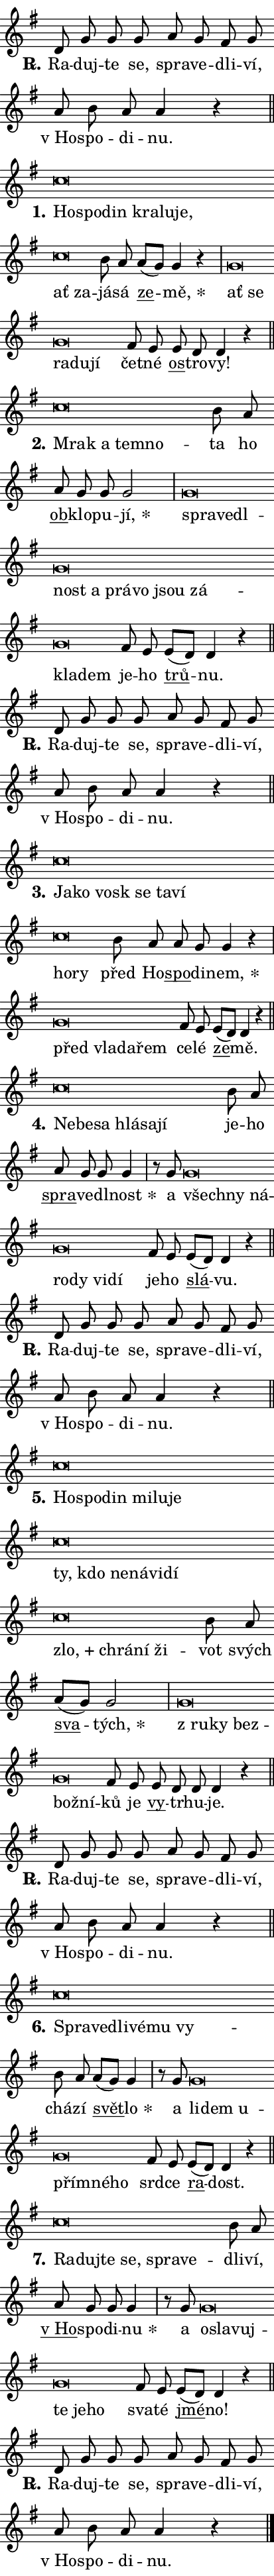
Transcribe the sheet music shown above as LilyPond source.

\version "2.22.1"
\header { tagline = "" }
\paper {
  indent = 0\cm
  top-margin = 0\cm
  right-margin = 0\cm
  bottom-margin = 0\cm
  left-margin = 0\cm
  paper-width = 7\cm
  page-breaking = #ly:one-page-breaking
  system-system-spacing.basic-distance = #11
  score-system-spacing.basic-distance = #11
  ragged-last = ##f
}


%% Author: Thomas Morley
%% https://lists.gnu.org/archive/html/lilypond-user/2020-05/msg00002.html
#(define (line-position grob)
"Returns position of @var[grob} in current system:
   @code{'start}, if at first time-step
   @code{'end}, if at last time-step
   @code{'middle} otherwise
"
  (let* ((col (ly:item-get-column grob))
         (ln (ly:grob-object col 'left-neighbor))
         (rn (ly:grob-object col 'right-neighbor))
         (col-to-check-left (if (ly:grob? ln) ln col))
         (col-to-check-right (if (ly:grob? rn) rn col))
         (break-dir-left
           (and
             (ly:grob-property col-to-check-left 'non-musical #f)
             (ly:item-break-dir col-to-check-left)))
         (break-dir-right
           (and
             (ly:grob-property col-to-check-right 'non-musical #f)
             (ly:item-break-dir col-to-check-right))))
        (cond ((eqv? 1 break-dir-left) 'start)
              ((eqv? -1 break-dir-right) 'end)
              (else 'middle))))

#(define (tranparent-at-line-position vctor)
  (lambda (grob)
  "Relying on @code{line-position} select the relevant enry from @var{vctor}.
Used to determine transparency,"
    (case (line-position grob)
      ((end) (not (vector-ref vctor 0)))
      ((middle) (not (vector-ref vctor 1)))
      ((start) (not (vector-ref vctor 2))))))

noteHeadBreakVisibility =
#(define-music-function (break-visibility)(vector?)
"Makes @code{NoteHead}s transparent relying on @var{break-visibility}"
#{
  \override NoteHead.transparent =
    #(tranparent-at-line-position break-visibility)
#})

#(define delete-ledgers-for-transparent-note-heads
  (lambda (grob)
    "Reads whether a @code{NoteHead} is transparent.
If so this @code{NoteHead} is removed from @code{'note-heads} from
@var{grob}, which is supposed to be @code{LedgerLineSpanner}.
As a result ledgers are not printed for this @code{NoteHead}"
    (let* ((nhds-array (ly:grob-object grob 'note-heads))
           (nhds-list
             (if (ly:grob-array? nhds-array)
                 (ly:grob-array->list nhds-array)
                 '()))
           ;; Relies on the transparent-property being done before
           ;; Staff.LedgerLineSpanner.after-line-breaking is executed.
           ;; This is fragile ...
           (to-keep
             (remove
               (lambda (nhd)
                 (ly:grob-property nhd 'transparent #f))
               nhds-list)))
      ;; TODO find a better method to iterate over grob-arrays, similiar
      ;; to filter/remove etc for lists
      ;; For now rebuilt from scratch
      (set! (ly:grob-object grob 'note-heads)  '())
      (for-each
        (lambda (nhd)
          (ly:pointer-group-interface::add-grob grob 'note-heads nhd))
        to-keep))))

hideNotes = {
  \noteHeadBreakVisibility #begin-of-line-visible
}
unHideNotes = {
  \noteHeadBreakVisibility #all-visible
}

% work-around for resetting accidentals
% https://lilypond.org/doc/v2.23/Documentation/notation/displaying-rhythms#unmetered-music
cadenzaMeasure = {
  \cadenzaOff
  \partial 1024 s1024
  \cadenzaOn
}

#(define-markup-command (accent layout props text) (markup?)
  "Underline accented syllable"
  (interpret-markup layout props
    #{\markup \override #'(offset . 4.3) \underline { #text }#}))

responsum = \markup \concat {
  "R" \hspace #-1.05 \path #0.1 #'((moveto 0 0.07) (lineto 0.9 0.8)) \hspace #0.05 "."
}

\layout {
    \context {
        \Staff
        \remove "Time_signature_engraver"
        \override LedgerLineSpanner.after-line-breaking = #delete-ledgers-for-transparent-note-heads
    }
    \context {
        \Voice {
            \override NoteHead.output-attributes = #'((class . "notehead"))
            \override Hairpin.height = #0.55
        }
    }
    \context {
        \Lyrics {
            \override StanzaNumber.output-attributes = #'((class . "stanzanumber"))
            \override LyricSpace.minimum-distance = #0.9
            \override LyricText.font-name = #"TeX Gyre Schola"
            \override LyricText.font-size = 1
            \override StanzaNumber.font-name = #"TeX Gyre Schola Bold"
            \override StanzaNumber.font-size = 1
        }
    }
}

% magnetic-lyrics.ily
%
%   written by
%     Jean Abou Samra <jean@abou-samra.fr>
%     Werner Lemberg <wl@gnu.org>
%
%   adapted by
%     Jiri Hon <jiri.hon@gmail.com>
%
% Version 2022-Apr-15

% https://www.mail-archive.com/lilypond-user@gnu.org/msg149350.html

#(define (Left_hyphen_pointer_engraver context)
   "Collect syllable-hyphen-syllable occurrences in lyrics and store
them in properties.  This engraver only looks to the left.  For
example, if the lyrics input is @code{foo -- bar}, it does the
following.

@itemize @bullet
@item
Set the @code{text} property of the @code{LyricHyphen} grob between
@q{foo} and @q{bar} to @code{foo}.

@item
Set the @code{left-hyphen} property of the @code{LyricText} grob with
text @q{foo} to the @code{LyricHyphen} grob between @q{foo} and
@q{bar}.
@end itemize

Use this auxiliary engraver in combination with the
@code{lyric-@/text::@/apply-@/magnetic-@/offset!} hook."
   (let ((hyphen #f)
         (text #f))
     (make-engraver
      (acknowledgers
       ((lyric-syllable-interface engraver grob source-engraver)
        (set! text grob)))
      (end-acknowledgers
       ((lyric-hyphen-interface engraver grob source-engraver)
        ;(when (not (grob::has-interface grob 'lyric-space-interface))
          (set! hyphen grob)));)
      ((stop-translation-timestep engraver)
       (when (and text hyphen)
         (ly:grob-set-object! text 'left-hyphen hyphen))
       (set! text #f)
       (set! hyphen #f)))))

#(define (lyric-text::apply-magnetic-offset! grob)
   "If the space between two syllables is less than the value in
property @code{LyricText@/.details@/.squash-threshold}, move the right
syllable to the left so that it gets concatenated with the left
syllable.

Use this function as a hook for
@code{LyricText@/.after-@/line-@/breaking} if the
@code{Left_@/hyphen_@/pointer_@/engraver} is active."
   (let ((hyphen (ly:grob-object grob 'left-hyphen #f)))
     (when hyphen
       (let ((left-text (ly:spanner-bound hyphen LEFT)))
         (when (grob::has-interface left-text 'lyric-syllable-interface)
           (let* ((common (ly:grob-common-refpoint grob left-text X))
                  (this-x-ext (ly:grob-extent grob common X))
                  (left-x-ext
                   (begin
                     ;; Trigger magnetism for left-text.
                     (ly:grob-property left-text 'after-line-breaking)
                     (ly:grob-extent left-text common X)))
                  ;; `delta` is the gap width between two syllables.
                  (delta (- (interval-start this-x-ext)
                            (interval-end left-x-ext)))
                  (details (ly:grob-property grob 'details))
                  (threshold (assoc-get 'squash-threshold details 0.2)))
             (when (< delta threshold)
               (let* (;; We have to manipulate the input text so that
                      ;; ligatures crossing syllable boundaries are not
                      ;; disabled.  For languages based on the Latin
                      ;; script this is essentially a beautification.
                      ;; However, for non-Western scripts it can be a
                      ;; necessity.
                      (lt (ly:grob-property left-text 'text))
                      (rt (ly:grob-property grob 'text))
                      (is-space (grob::has-interface hyphen 'lyric-space-interface))
                      (space (if is-space " " ""))
                      (space-markup (grob-interpret-markup grob " "))
                      (space-size (interval-length (ly:stencil-extent space-markup X)))
                      (extra-delta (if is-space space-size 0))
                      ;; Append new syllable.
                      (ltrt-space (if (and (string? lt) (string? rt))
                                (string-append lt space rt)
                                (make-concat-markup (list lt space rt))))
                      ;; Right-align `ltrt` to the right side.
                      (ltrt-space-markup (grob-interpret-markup
                               grob
                               (make-translate-markup
                                (cons (interval-length this-x-ext) 0)
                                (make-right-align-markup ltrt-space)))))
                 (begin
                   ;; Don't print `left-text`.
                   (ly:grob-set-property! left-text 'stencil #f)
                   ;; Set text and stencil (which holds all collected
                   ;; syllables so far) and shift it to the left.
                   (ly:grob-set-property! grob 'text ltrt-space)
                   (ly:grob-set-property! grob 'stencil ltrt-space-markup)
                   (ly:grob-translate-axis! grob (- (- delta extra-delta)) X))))))))))


#(define (lyric-hyphen::displace-bounds-first grob)
   ;; Make very sure this callback isn't triggered too early.
   (let ((left (ly:spanner-bound grob LEFT))
         (right (ly:spanner-bound grob RIGHT)))
     (ly:grob-property left 'after-line-breaking)
     (ly:grob-property right 'after-line-breaking)
     (ly:lyric-hyphen::print grob)))

squashThreshold = #0.4

\layout {
  \context {
    \Lyrics
    \consists #Left_hyphen_pointer_engraver
    \override LyricText.after-line-breaking =
      #lyric-text::apply-magnetic-offset!
    \override LyricHyphen.stencil = #lyric-hyphen::displace-bounds-first
    \override LyricText.details.squash-threshold = \squashThreshold
    \override LyricHyphen.minimum-distance = 0
    \override LyricHyphen.minimum-length = \squashThreshold
  }
}

squash = \override LyricText.details.squash-threshold = 9999
unSquash = \override LyricText.details.squash-threshold = \squashThreshold

left = \override LyricText.self-alignment-X = #LEFT
unLeft = \revert LyricText.self-alignment-X

starOffset = #(lambda (grob) 
                (let ((x_offset (ly:self-alignment-interface::aligned-on-x-parent grob)))
                  (if (= x_offset 0) 0 (+ x_offset 1.2))))

star = #(define-music-function (syllable)(string?)
"Append star separator at the end of a syllable"
#{
  \once \override LyricText.X-offset = #starOffset
  \lyricmode { \markup {
    #syllable
    \override #'((font-name . "TeX Gyre Schola Bold")) \hspace #0.2 \lower #0.65 \larger "*"
  } }
#})

starAccent = #(define-music-function (syllable)(string?)
"Append star separator at the end of a syllable and make accent"
#{
  \once \override LyricText.X-offset = #starOffset
  \lyricmode { \markup {
    \accent #syllable
    \override #'((font-name . "TeX Gyre Schola Bold")) \hspace #0.2 \lower #0.65 \larger "*"
  } }
#})

breath = #(define-music-function (syllable)(string?)
"Append breathing indicator at the end of a syllable"
#{
  \lyricmode { \markup { #syllable "+" } }
#})

optionalBreath = #(define-music-function (syllable)(string?)
"Append optional breathing indicator at the end of a syllable"
#{
  \lyricmode { \markup { #syllable "(+)" } }
#})


\score {
    <<
        \new Voice = "melody" { \cadenzaOn \key g \major \relative { d'8 g g g a g \bar "" fis g \bar "" a b a a4 r \cadenzaMeasure \bar "||" \break }
\relative { c''\breve*1/16 \hideNotes \breve*1/16 \bar "" \breve*1/16 \bar "" \breve*1/16 \bar "" \breve*1/16 \bar "" \breve*1/16 \bar "" \breve*1/16 \breve*1/16 \bar "" \unHideNotes b8 a \bar "" a[( g)] g4 r \cadenzaMeasure \bar "|" g\breve*1/16 \hideNotes \breve*1/16 \bar "" \breve*1/16 \bar "" \breve*1/16 \breve*1/16 \bar "" \unHideNotes fis8 e \bar "" e d d4 r \cadenzaMeasure \bar "||" \break }
\relative { c''\breve*1/16 \hideNotes \breve*1/16 \bar "" \breve*1/16 \breve*1/16 \bar "" \unHideNotes b8 a \bar "" a g g g2 \cadenzaMeasure \bar "|" g\breve*1/16 \hideNotes \breve*1/16 \bar "" \breve*1/16 \bar "" \breve*1/16 \bar "" \breve*1/16 \bar "" \breve*1/16 \bar "" \breve*1/16 \bar "" \breve*1/16 \bar "" \breve*1/16 \bar "" \breve*1/16 \breve*1/16 \bar "" \unHideNotes fis8 e \bar "" e[( d)] d4 r \cadenzaMeasure \bar "||" \break }
\relative { d'8 g g g a g \bar "" fis g \bar "" a b a a4 r \cadenzaMeasure \bar "||" \break }
\relative { c''\breve*1/16 \hideNotes \breve*1/16 \bar "" \breve*1/16 \bar "" \breve*1/16 \bar "" \breve*1/16 \bar "" \breve*1/16 \bar "" \breve*1/16 \breve*1/16 \bar "" \unHideNotes b8 a \bar "" a g g4 r \cadenzaMeasure \bar "|" g\breve*1/16 \hideNotes \breve*1/16 \bar "" \breve*1/16 \breve*1/16 \bar "" \unHideNotes fis8 e \bar "" e[( d)] d4 r \cadenzaMeasure \bar "||" \break }
\relative { c''\breve*1/16 \hideNotes \breve*1/16 \bar "" \breve*1/16 \bar "" \breve*1/16 \bar "" \breve*1/16 \breve*1/16 \bar "" \unHideNotes b8 a \bar "" a g g g4 \cadenzaMeasure \bar "|" r8 g8 g\breve*1/16 \hideNotes \breve*1/16 \bar "" \breve*1/16 \bar "" \breve*1/16 \bar "" \breve*1/16 \bar "" \breve*1/16 \breve*1/16 \bar "" \unHideNotes fis8 e \bar "" e[( d)] d4 r \cadenzaMeasure \bar "||" \break }
\relative { d'8 g g g a g \bar "" fis g \bar "" a b a a4 r \cadenzaMeasure \bar "||" \break }
\relative { c''\breve*1/16 \hideNotes \breve*1/16 \bar "" \breve*1/16 \bar "" \breve*1/16 \bar "" \breve*1/16 \bar "" \breve*1/16 \bar "" \breve*1/16 \bar "" \breve*1/16 \bar "" \breve*1/16 \bar "" \breve*1/16 \bar "" \breve*1/16 \bar "" \breve*1/16 \bar "" \breve*1/16 \bar "" \breve*1/16 \bar "" \breve*1/16 \breve*1/16 \bar "" \unHideNotes b8 a \bar "" a[( g)] g2 \cadenzaMeasure \bar "|" g\breve*1/16 \hideNotes \breve*1/16 \bar "" \breve*1/16 \bar "" \breve*1/16 \breve*1/16 \bar "" \unHideNotes fis8 e \bar "" e d d d4 r \cadenzaMeasure \bar "||" \break }
\relative { d'8 g g g a g \bar "" fis g \bar "" a b a a4 r \cadenzaMeasure \bar "||" \break }
\relative { c''\breve*1/16 \hideNotes \breve*1/16 \bar "" \breve*1/16 \bar "" \breve*1/16 \bar "" \breve*1/16 \breve*1/16 \bar "" \unHideNotes b8 a \bar "" a[( g)] g4 \cadenzaMeasure \bar "|" r8 g8 g\breve*1/16 \hideNotes \breve*1/16 \bar "" \breve*1/16 \bar "" \breve*1/16 \bar "" \breve*1/16 \breve*1/16 \bar "" \unHideNotes fis8 e \bar "" e[( d)] d4 r \cadenzaMeasure \bar "||" \break }
\relative { c''\breve*1/16 \hideNotes \breve*1/16 \bar "" \breve*1/16 \bar "" \breve*1/16 \bar "" \breve*1/16 \breve*1/16 \bar "" \unHideNotes b8 a \bar "" a g g g4 \cadenzaMeasure \bar "|" r8 g8 g\breve*1/16 \hideNotes \breve*1/16 \bar "" \breve*1/16 \bar "" \breve*1/16 \bar "" \breve*1/16 \breve*1/16 \bar "" \unHideNotes fis8 e \bar "" e[( d)] d4 r \cadenzaMeasure \bar "||" \break }
\relative { d'8 g g g a g \bar "" fis g \bar "" a b a a4 r \cadenzaMeasure \bar "||" \break } \bar "|." }
        \new Lyrics \lyricsto "melody" { \lyricmode { \set stanza = \responsum
Ra -- duj -- te se, spra -- ve -- dli -- ví, "v Ho" -- spo -- di -- nu.
\set stanza = "1."
\left Ho -- \squash spo -- din kra -- lu -- je, ať za -- \unLeft \unSquash já -- sá \markup \accent ze -- \star mě, \left ať \squash se ra -- du -- jí \unLeft \unSquash čet -- né \markup \accent os -- tro -- vy!
\set stanza = "2."
\left Mrak \squash a tem -- no -- \unLeft \unSquash ta ho \markup \accent ob -- klo -- pu -- \star jí, \left spra -- \squash ve -- dl -- nost a prá -- vo jsou zá -- kla -- dem \unLeft \unSquash je -- ho \markup \accent trů -- nu.
\set stanza = \responsum
Ra -- duj -- te se, spra -- ve -- dli -- ví, "v Ho" -- spo -- di -- nu.
\set stanza = "3."
\left Ja -- \squash ko vosk se ta -- ví ho -- ry \unLeft \unSquash před Ho -- \markup \accent spo -- di -- \star nem, \left před \squash vla -- da -- řem \unLeft \unSquash ce -- lé \markup \accent ze -- mě.
\set stanza = "4."
\left Ne -- \squash be -- sa hlá -- sa -- jí \unLeft \unSquash je -- ho \markup \accent spra -- ve -- dl -- \star nost a \left všech -- \squash ny ná -- ro -- dy vi -- dí \unLeft \unSquash je -- ho \markup \accent slá -- vu.
\set stanza = \responsum
Ra -- duj -- te se, spra -- ve -- dli -- ví, "v Ho" -- spo -- di -- nu.
\set stanza = "5."
\left Ho -- \squash spo -- din mi -- lu -- je ty, kdo ne -- ná -- vi -- dí \breath "zlo," chrá -- ní ži -- \unLeft \unSquash vot svých \markup \accent sva -- \star tých, \left "z ru" -- \squash ky bez -- bož -- ní -- \unLeft \unSquash ků je \markup \accent vy -- tr -- hu -- je.
\set stanza = \responsum
Ra -- duj -- te se, spra -- ve -- dli -- ví, "v Ho" -- spo -- di -- nu.
\set stanza = "6."
\left Spra -- \squash ve -- dli -- vé -- mu vy -- \unLeft \unSquash chá -- zí \markup \accent svět -- \star lo a \left li -- \squash dem u -- přím -- né -- ho \unLeft \unSquash srd -- ce \markup \accent ra -- dost.
\set stanza = "7."
\left Ra -- \squash duj -- te se, spra -- ve -- \unLeft \unSquash dli -- ví, \markup \accent "v Ho" -- spo -- di -- \star nu a \left o -- \squash sla -- vuj -- te je -- ho \unLeft \unSquash sva -- té \markup \accent jmé -- no!
\set stanza = \responsum
Ra -- duj -- te se, spra -- ve -- dli -- ví, "v Ho" -- spo -- di -- nu. } }
    >>
    \layout {}
}
